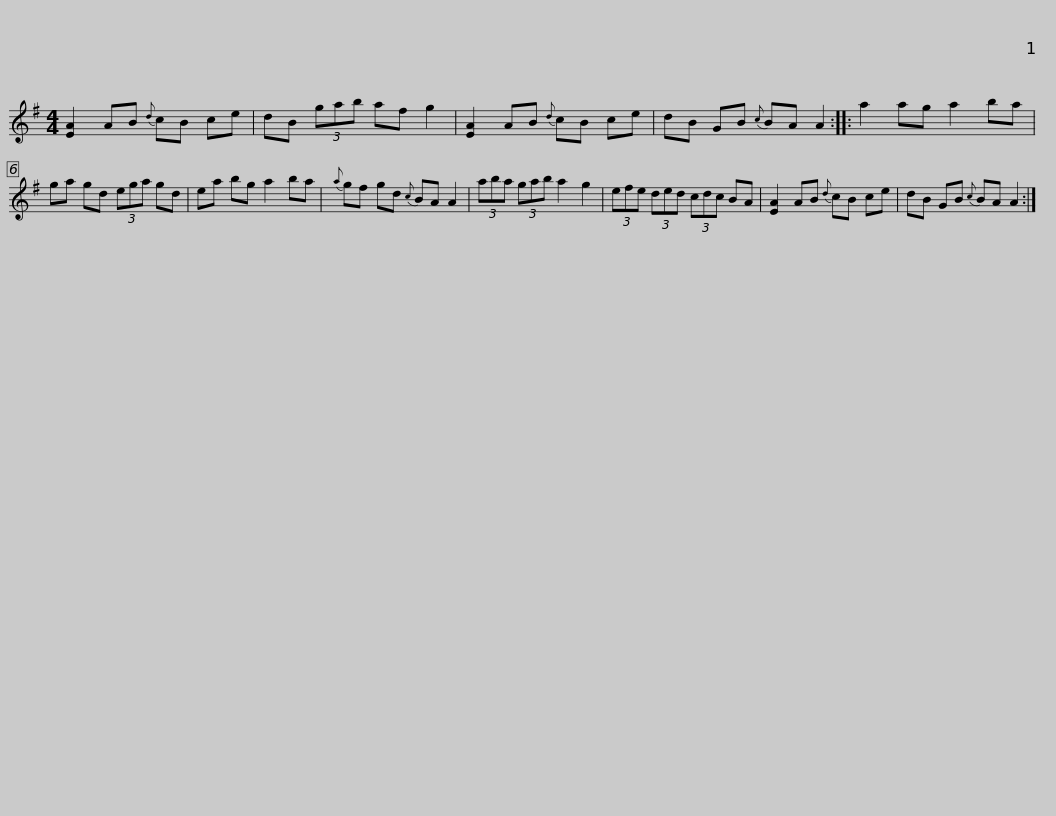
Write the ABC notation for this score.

X:1
L:1/8
M:4/4
I:linebreak $
K:G
V:1 treble
V:1
 [EA]2 AB{d} cB ce | dB (3gab af g2 | [EA]2 AB{d} cB ce | dB GB{c} BA A2 :: a2 ag a2 ba |$ %5
 ga gd (3ega gd | ea bg a2 ba |{a} gf gd{c} BA A2 | (3aba (3gab a2 g2 |$ (3efe (3ded (3cdc BA | %10
 [EA]2 AB{d} cB ce | dB GB{c} BA A2 :| %12
